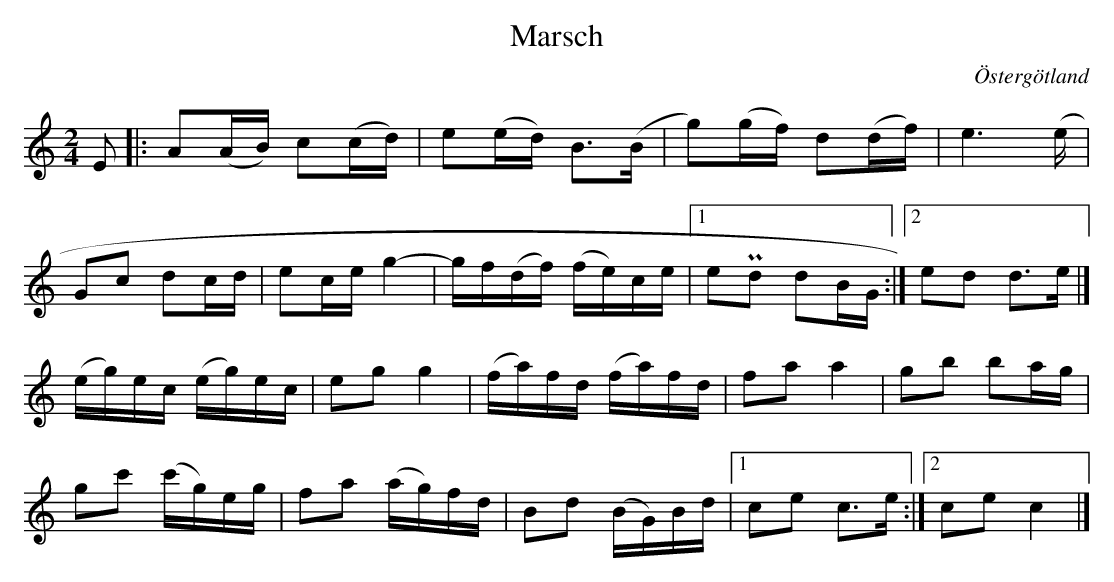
X:1
T:Marsch
O:Östergötland
M: 2/4
L: 1/16
K: Am
E2 |: A2(AB) c2(cd) | e2(ed) B3(B | g2)(gf) d2(df) | e6 (e |
G2c2 d2cd | e2ce g4- | gf(df) (fe)ce |1 e2Pd2 d2BG :|2 e2d2 d2>e2 |]
(eg)ec (eg)ec | e2g2 g4 | (fa)fd (fa)fd | f2a2 a4 | g2b2 b2ag |
g2c'2 (c'g)eg | f2a2 (ag)fd | B2d2 (BG)Bd |1 c2e2 c2>e2 :|2 c2e2 c4 |]
